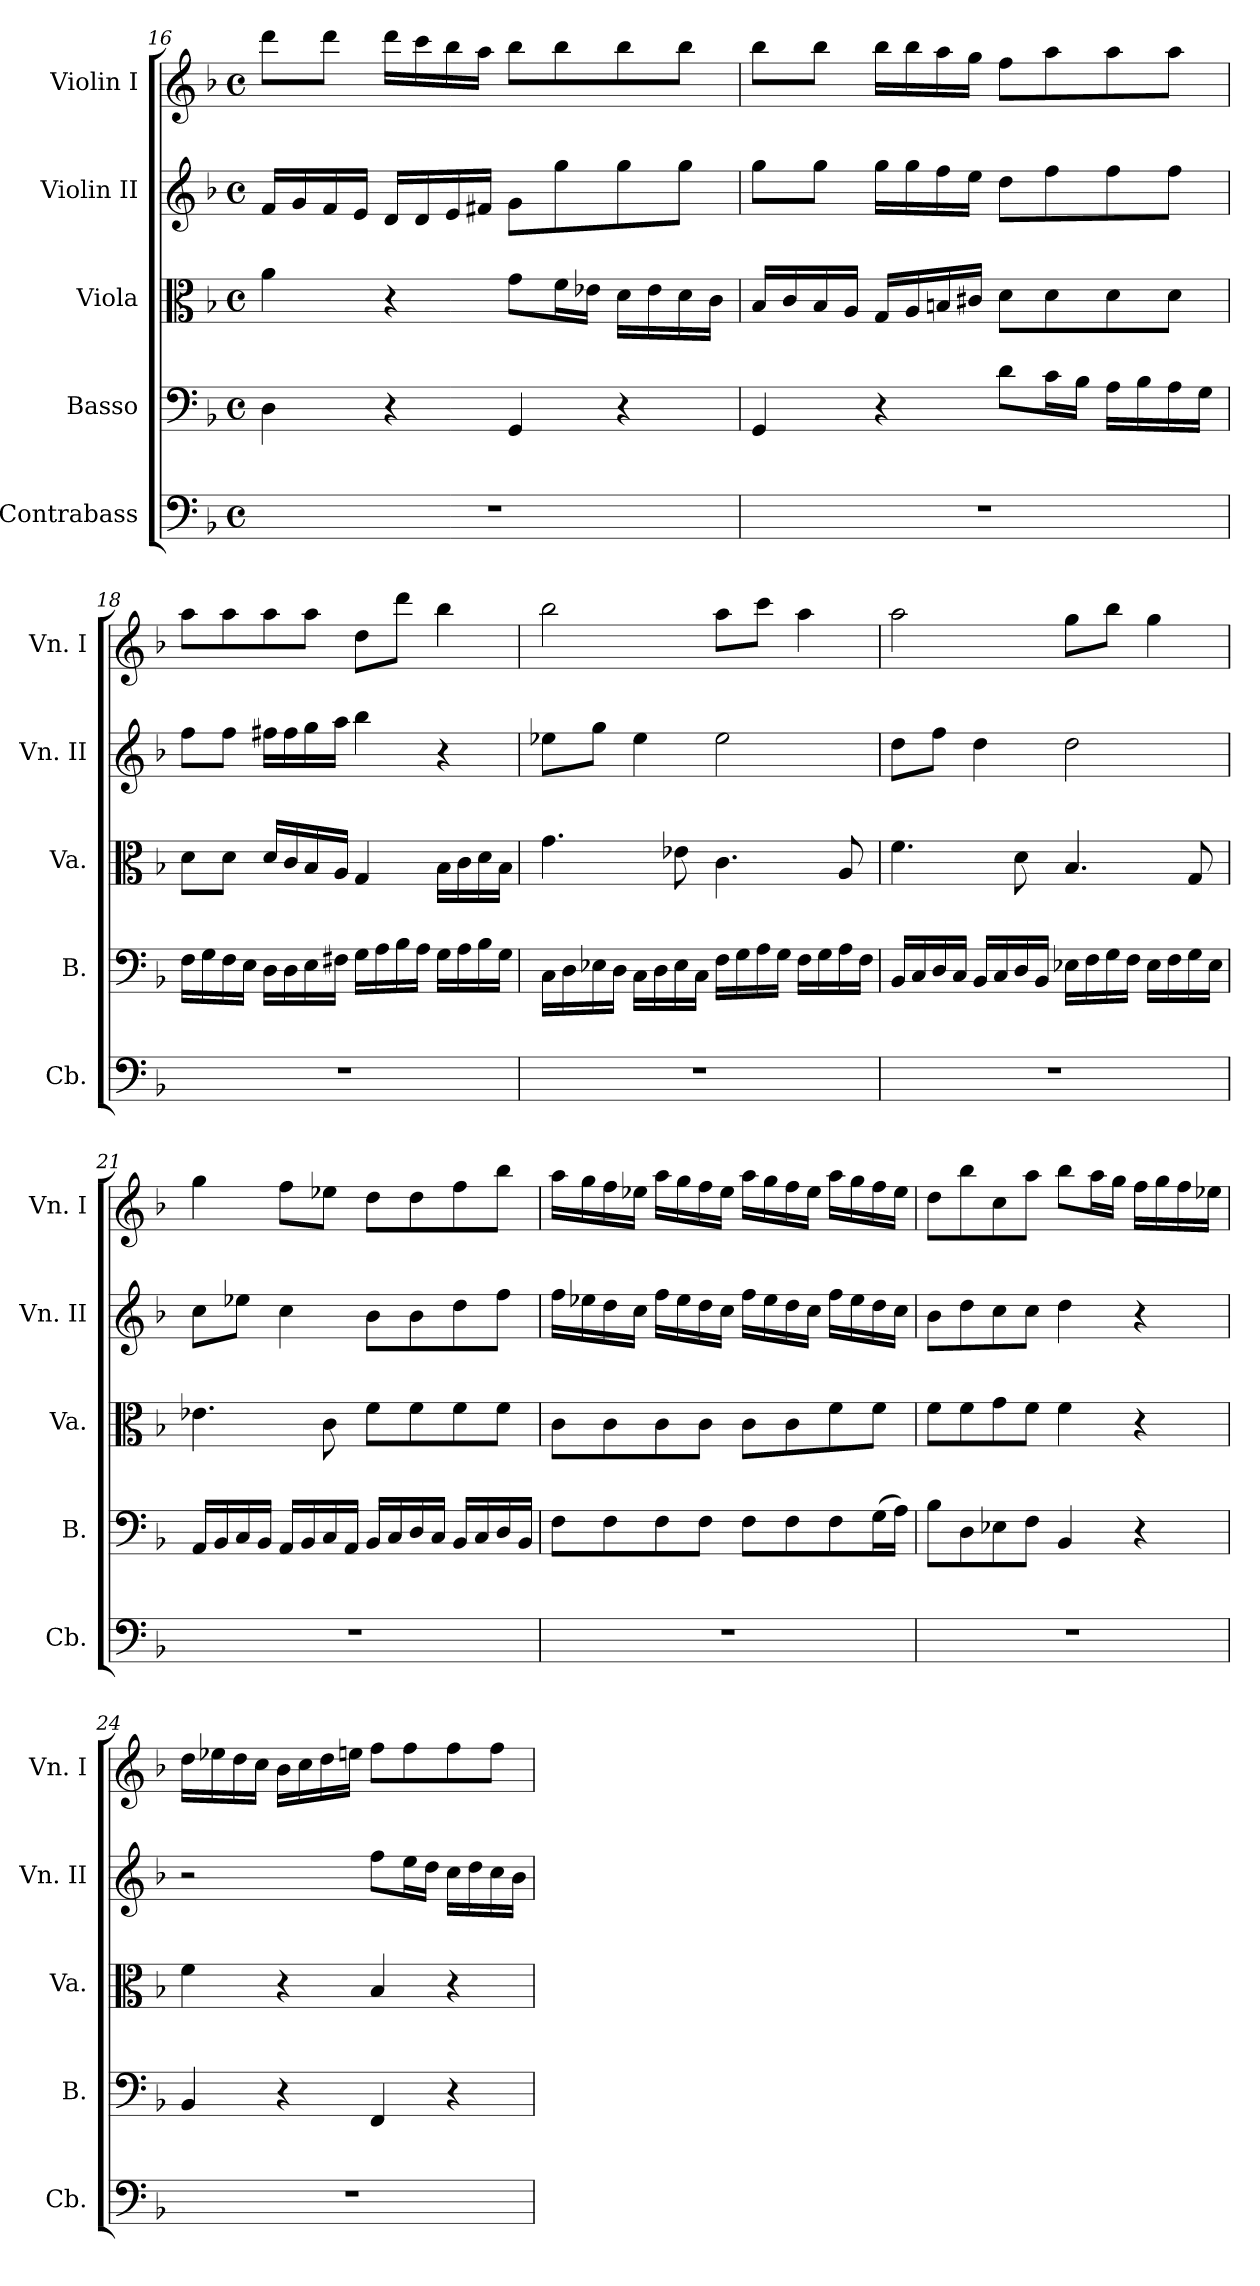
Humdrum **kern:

**kern	**kern	**kern	**kern	**kern
*part5	*part4	*part3	*part2	*part1
*staff5	*staff4	*staff3	*staff2	*staff1
*I"Contrabass	*I"Basso	*I"Viola	*I"Violin II	*I"Violin I
*I'Cb.	*I'B.	*I'Va.	*I'Vn. II	*I'Vn. I
!!LO:LB:g=z
*clefF4	*clefF4	*clefC3	*clefG2	*clefG2
*ITrd7c12	*	*	*	*
*k[b-]	*k[b-]	*k[b-]	*k[b-]	*k[b-]
*M4/4	*M4/4	*M4/4	*M4/4	*M4/4
*met(c)	*met(c)	*met(c)	*met(c)	*met(c)
=16	=16	=16	=16	=16
1r	4D\	4a\	16f/LL	8ddd\L
.	.	.	16g/	.
.	.	.	16f/	8ddd\J
.	.	.	16e/JJ	.
.	4r	4r	16d/LL	16ddd\LL
.	.	.	16d/	16ccc\
.	.	.	16e/	16bb-\
.	.	.	16f#X/JJ	16aa\JJ
.	4GG/	8g\L	8g\L	8bb-\L
.	.	16f\L	8gg\	8bb-\
.	.	16e-X\JJ	.	.
.	4r	16d\LL	8gg\	8bb-\
.	.	16e-\	.	.
.	.	16d\	8gg\J	8bb-\J
.	.	16c\JJ	.	.
=17	=17	=17	=17	=17
1r	4GG/	16B-/LL	8gg\L	8bb-\L
.	.	16c/	.	.
.	.	16B-/	8gg\J	8bb-\J
.	.	16A/JJ	.	.
.	4r	16G/LL	16gg\LL	16bb-\LL
.	.	16A/	16gg\	16bb-\
.	.	16Bn/	16ff\	16aa\
.	.	16c#X/JJ	16ee\JJ	16gg\JJ
.	8d\L	8d\L	8dd\L	8ff\L
.	16c\L	8d\	8ff\	8aa\
.	16B-\JJ	.	.	.
.	16A\LL	8d\	8ff\	8aa\
.	16B-\	.	.	.
.	16A\	8d\J	8ff\J	8aa\J
.	16G\JJ	.	.	.
!!LO:LB:g=z
=18	=18	=18	=18	=18
1r	16F\LL	8d\L	8ff\L	8aa\L
.	16G\	.	.	.
.	16F\	8d\J	8ff\J	8aa\
.	16E\JJ	.	.	.
.	16D\LL	16d/LL	16ff#X\LL	8aa\
.	16D\	16c/	16ff#\	.
.	16E\	16B-/	16gg\	8aa\J
.	16F#X\JJ	16A/JJ	16aa\JJ	.
.	16G\LL	4G/	4bb-\	8dd\L
.	16A\	.	.	.
.	16B-\	.	.	8ddd\J
.	16A\JJ	.	.	.
.	16G\LL	16B-\LL	4r	4bb-\
.	16A\	16c\	.	.
.	16B-\	16d\	.	.
.	16G\JJ	16B-\JJ	.	.
=19	=19	=19	=19	=19
1r	16C\LL	4.g\	8ee-X\L	2bb-\
.	16D\	.	.	.
.	16E-X\	.	8gg\J	.
.	16D\JJ	.	.	.
.	16C\LL	.	4ee-\	.
.	16D\	.	.	.
.	16E-\	8e-X\	.	.
.	16C\JJ	.	.	.
.	16F\LL	4.c\	2ee-\	8aa\L
.	16G\	.	.	.
.	16A\	.	.	8ccc\J
.	16G\JJ	.	.	.
.	16F\LL	.	.	4aa\
.	16G\	.	.	.
.	16A\	8A/	.	.
.	16F\JJ	.	.	.
!!LO:PB:g=z
=20	=20	=20	=20	=20
1r	16BB-/LL	4.f\	8dd\L	2aa\
.	16C/	.	.	.
.	16D/	.	8ff\J	.
.	16C/JJ	.	.	.
.	16BB-/LL	.	4dd\	.
.	16C/	.	.	.
.	16D/	8d\	.	.
.	16BB-/JJ	.	.	.
.	16E-X\LL	4.B-/	2dd\	8gg\L
.	16F\	.	.	.
.	16G\	.	.	8bb-\J
.	16F\JJ	.	.	.
.	16E-\LL	.	.	4gg\
.	16F\	.	.	.
.	16G\	8G/	.	.
.	16E-\JJ	.	.	.
=21	=21	=21	=21	=21
1r	16AA/LL	4.e-X\	8cc\L	4gg\
.	16BB-/	.	.	.
.	16C/	.	8ee-X\J	.
.	16BB-/JJ	.	.	.
.	16AA/LL	.	4cc\	8ff\L
.	16BB-/	.	.	.
.	16C/	8c\	.	8ee-X\J
.	16AA/JJ	.	.	.
.	16BB-/LL	8f\L	8b-\L	8dd\L
.	16C/	.	.	.
.	16D/	8f\	8b-\	8dd\
.	16C/JJ	.	.	.
.	16BB-/LL	8f\	8dd\	8ff\
.	16C/	.	.	.
.	16D/	8f\J	8ff\J	8bb-\J
.	16BB-/JJ	.	.	.
!!LO:LB:g=z
=22	=22	=22	=22	=22
1r	8F\L	8c\L	16ff\LL	16aa\LL
.	.	.	16ee-X\	16gg\
.	8F\	8c\	16dd\	16ff\
.	.	.	16cc\JJ	16ee-X\JJ
.	8F\	8c\	16ff\LL	16aa\LL
.	.	.	16ee-\	16gg\
.	8F\J	8c\J	16dd\	16ff\
.	.	.	16cc\JJ	16ee-\JJ
.	8F\L	8c\L	16ff\LL	16aa\LL
.	.	.	16ee-\	16gg\
.	8F\	8c\	16dd\	16ff\
.	.	.	16cc\JJ	16ee-\JJ
.	8F\	8f\	16ff\LL	16aa\LL
.	.	.	16ee-\	16gg\
.	(>16G\L	8f\J	16dd\	16ff\
.	16A\JJ)	.	16cc\JJ	16ee-\JJ
=23	=23	=23	=23	=23
1r	8B-\L	8f\L	8b-\L	8dd\L
.	8D\	8f\	8dd\	8bb-\
.	8E-X\	8g\	8cc\	8cc\
.	8F\J	8f\J	8cc\J	8aa\J
.	4BB-/	4f\	4dd\	8bb-\L
.	.	.	.	16aa\L
.	.	.	.	16gg\JJ
.	4r	4r	4r	16ff\LL
.	.	.	.	16gg\
.	.	.	.	16ff\
.	.	.	.	16ee-X\JJ
=24	=24	=24	=24	=24
1r	4BB-/	4f\	2r	16dd\LL
.	.	.	.	16ee-X\
.	.	.	.	16dd\
.	.	.	.	16cc\JJ
.	4r	4r	.	16b-\LL
.	.	.	.	16cc\
.	.	.	.	16dd\
.	.	.	.	16een\JJ
.	4FF/	4B-/	8ff\L	8ff\L
.	.	.	16ee\L	8ff\
.	.	.	16dd\JJ	.
.	4r	4r	16cc\LL	8ff\
.	.	.	16dd\	.
.	.	.	16cc\	8ff\J
.	.	.	16b-\JJ	.
=	=	=	=	=
*-	*-	*-	*-	*-
